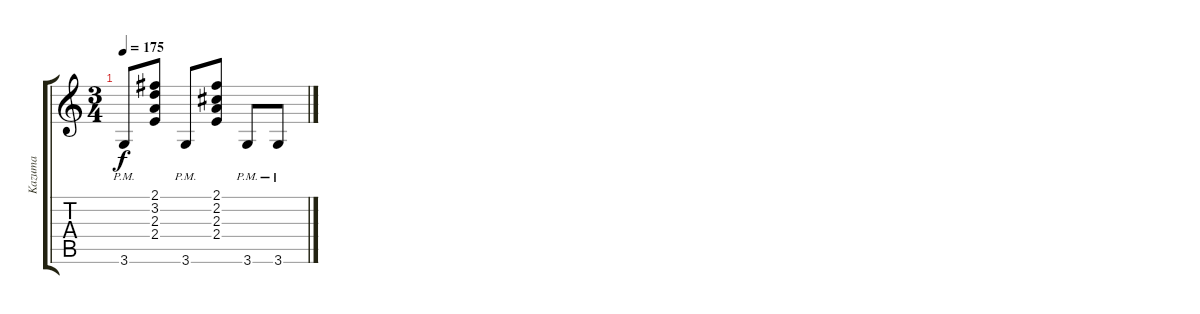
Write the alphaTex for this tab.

\track ("Kazuma" "Kazuma") {instrument distortionguitar}
\staff {score tabs}
\tuning (E4 B3 G3 D3 A2 E2) {hide}
\ts (3 4)
\tempo 175
\clef g2
\ks c
3.6{pm}.8{dy f} (2.1 3.2 2.3 2.4).8 3.6{pm}.8 (2.1 2.2 2.3 2.4).8 3.6{pm}.8 3.6{pm}.8
